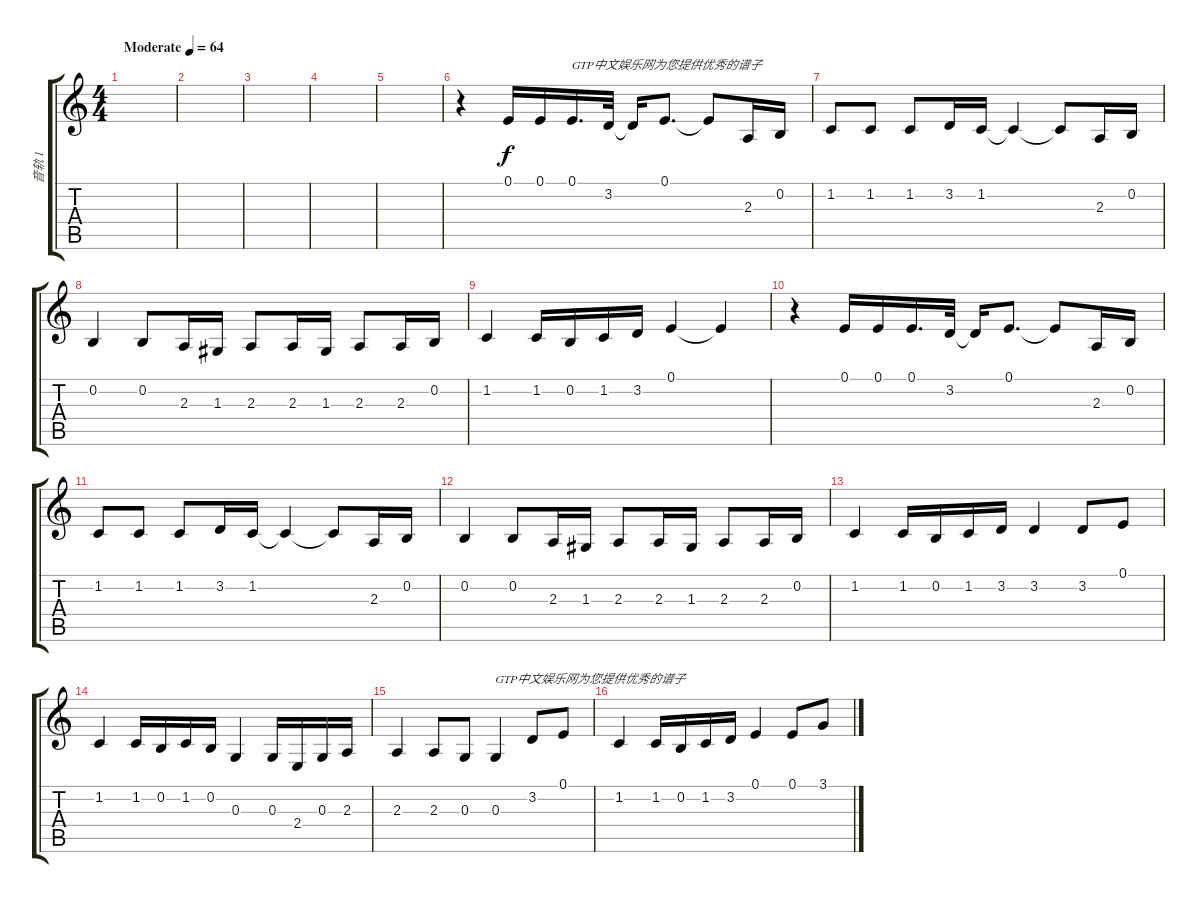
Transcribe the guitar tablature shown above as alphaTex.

\track ("音轨 1" "音轨 1") {instrument orchestralharp}
\staff {score tabs}
\tuning (E4 B3 G3 D3 A2 E2) {hide}
\ts (4 4)
\tempo (64 "Moderate")
\clef g2
\ks c
|
|
|
|
|
r.4 0.1.16 0.1.16 0.1.16{d txt "GTP中文娱乐网为您提供优秀的谱子"} 3.2.32 3.2{t}.16 0.1.8{d} 0.1{t}.8 2.3.16 0.2.16 |
1.2.8 1.2.8 1.2.8 3.2.16 1.2.16 1.2{t}.4 1.2{t}.8 2.3.16 0.2.16 |
0.2.4 0.2.8 2.3.16 1.3.16 2.3.8 2.3.16 1.3.16 2.3.8 2.3.16 0.2.16 |
1.2.4 1.2.16 0.2.16 1.2.16 3.2.16 0.1.4 0.1{t}.4 |
r.4 0.1.16 0.1.16 0.1.16{d} 3.2.32 3.2{t}.16 0.1.8{d} 0.1{t}.8 2.3.16 0.2.16 |
1.2.8 1.2.8 1.2.8 3.2.16 1.2.16 1.2{t}.4 1.2{t}.8 2.3.16 0.2.16 |
0.2.4 0.2.8 2.3.16 1.3.16 2.3.8 2.3.16 1.3.16 2.3.8 2.3.16 0.2.16 |
1.2.4 1.2.16 0.2.16 1.2.16 3.2.16 3.2.4 3.2.8 0.1.8 |
1.2.4 1.2.16 0.2.16 1.2.16 0.2.16 0.3.4 0.3.16 2.4.16 0.3.16 2.3.16 |
2.3.4 2.3.8 0.3.8 0.3.4{txt "GTP中文娱乐网为您提供优秀的谱子"} 3.2.8 0.1.8 |
1.2.4 1.2.16 0.2.16 1.2.16 3.2.16 0.1.4 0.1.8 3.1.8
